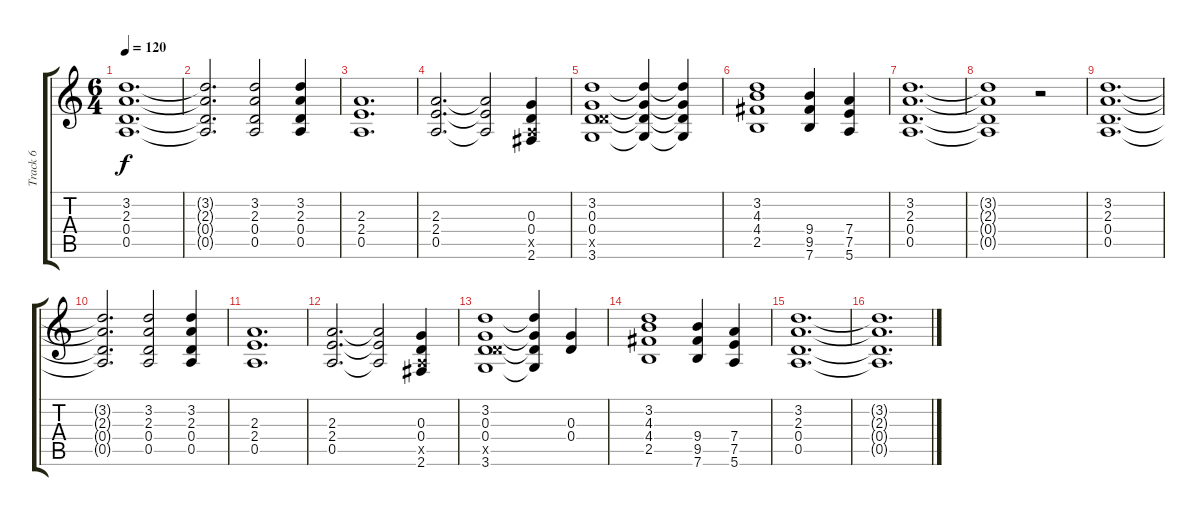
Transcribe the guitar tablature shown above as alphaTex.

\track ("Track 6" "Track 6") {instrument overdrivenguitar}
\staff {score tabs}
\tuning (E4 B3 G3 D3 A2 E2) {hide}
\ts (6 4)
\tempo 120
\clef g2
\ks c
(3.2 2.3 0.4 0.5).1{d dy f} |
(3.2{t} 2.3{t} 0.4{t} 0.5{t}).2{d} (3.2 2.3 0.4 0.5).2 (3.2 2.3 0.4 0.5).4 |
(2.3 2.4 0.5).1{d} |
(2.3 2.4 0.5).2{d} (2.3{t} 2.4{t} 0.5{t}).2 (0.3 0.4 0.5{x} 2.6).4 |
(3.2 0.3 0.4 5.5{x} 3.6).1 (3.2{t} 0.3{t} 0.4{t} 3.6{t}).4 (3.2{t} 0.3{t} 0.4{t} 3.6{t}).4 |
(3.2 4.3 4.4 2.5).1 (9.4 9.5 7.6).4 (7.4 7.5 5.6).4 |
(3.2 2.3 0.4 0.5).1{d} |
(3.2{t} 2.3{t} 0.4{t} 0.5{t}).1 r.2 |
(3.2 2.3 0.4 0.5).1{d} |
(3.2{t} 2.3{t} 0.4{t} 0.5{t}).2{d} (3.2 2.3 0.4 0.5).2 (3.2 2.3 0.4 0.5).4 |
(2.3 2.4 0.5).1{d} |
(2.3 2.4 0.5).2{d} (2.3{t} 2.4{t} 0.5{t}).2 (0.3 0.4 0.5{x} 2.6).4 |
(3.2 0.3 0.4 5.5{x} 3.6).1 (3.2{t} 0.3{t} 0.4{t} 3.6{t}).4 (0.3 0.4).4 |
(3.2 4.3 4.4 2.5).1 (9.4 9.5 7.6).4 (7.4 7.5 5.6).4 |
(3.2 2.3 0.4 0.5).1{d} |
(3.2{t} 2.3{t} 0.4{t} 0.5{t}).1{d}
